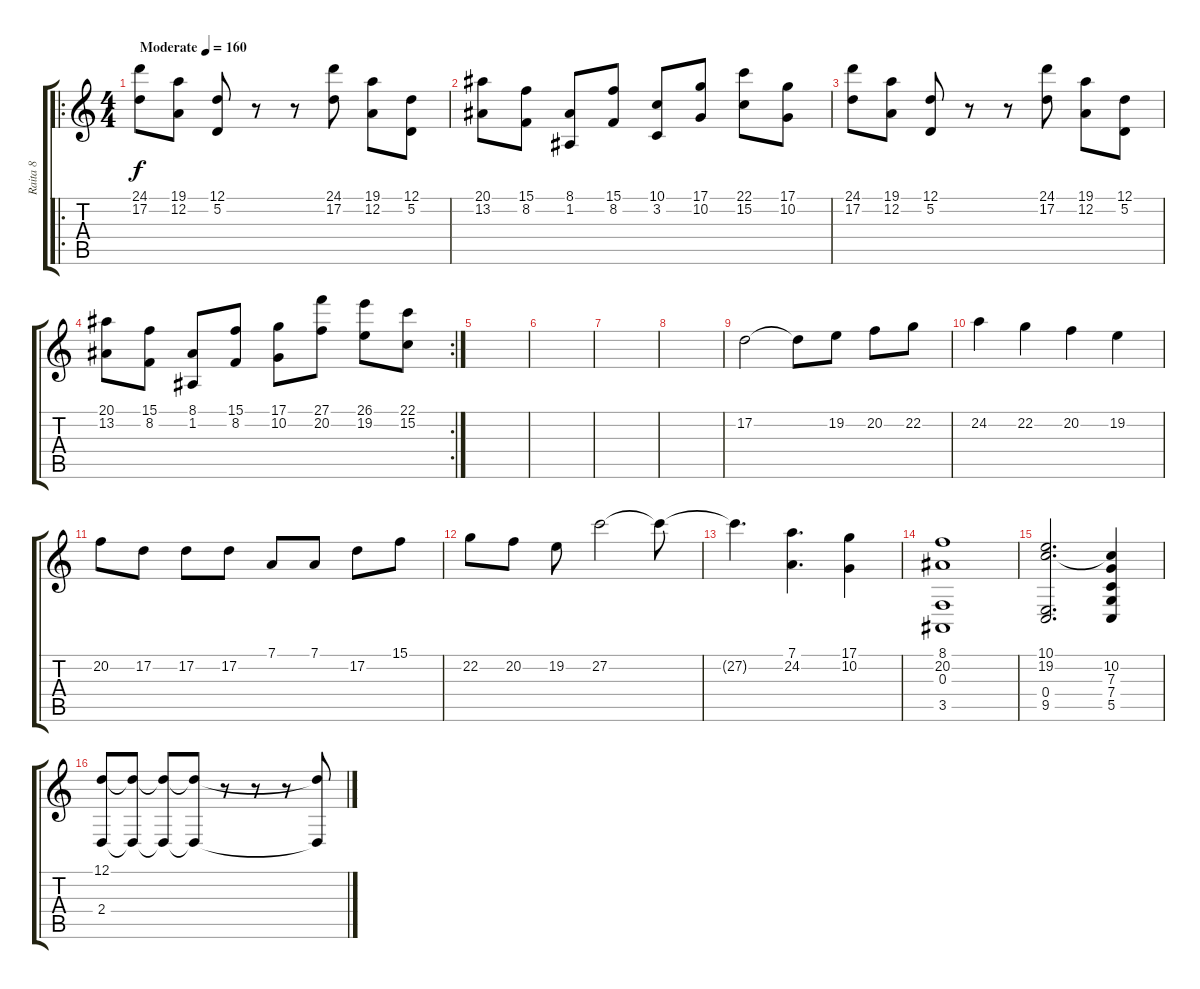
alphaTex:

\track ("Raita 8" "Raita 8") {instrument lead2sawtooth}
\staff {score tabs}
\tuning (D4 A3 F3 C3 G2 D2) {hide}
\ro
\ts (4 4)
\tempo (160 "Moderate")
\clef g2
\ks c
(24.1 17.2).8{dy f instrument lead2sawtooth} (19.1 12.2).8 (12.1 5.2).8 r.8 r.8 (24.1 17.2).8 (19.1 12.2).8 (12.1 5.2).8 |
(20.1 13.2).8 (15.1 8.2).8 (8.1 1.2).8 (15.1 8.2).8 (10.1 3.2).8 (17.1 10.2).8 (22.1 15.2).8 (17.1 10.2).8 |
(24.1 17.2).8 (19.1 12.2).8 (12.1 5.2).8 r.8 r.8 (24.1 17.2).8 (19.1 12.2).8 (12.1 5.2).8 |
\rc 2
(20.1 13.2).8 (15.1 8.2).8 (8.1 1.2).8 (15.1 8.2).8 (17.1 10.2).8 (27.1 20.2).8 (26.1 19.2).8 (22.1 15.2).8 |
|
|
|
|
17.2.2 17.2{t}.8 19.2.8 20.2.8 22.2.8 |
24.2.4 22.2.4 20.2.4 19.2.4 |
20.2.8 17.2.8 17.2.8 17.2.8 7.1.8 7.1.8 17.2.8 15.1.8 |
22.2.8 20.2.8 19.2.8 27.2.2 27.2{t}.8 |
27.2{t}.4{d} (7.1 24.2).4{d} (17.1 10.2).4 |
(8.1 20.2 0.3 3.5).1 |
(10.1 19.2 0.4 9.5).2{d} (10.1{t} 10.2 7.3 7.4 5.5).4 |
(12.1 2.4).8 (12.1{t} 2.4{t}).8 (12.1{t} 2.4{t}).8 (12.1{t} 2.4{t}).8 r.8 r.8 r.8 (12.1{t} 2.4{t}).8
